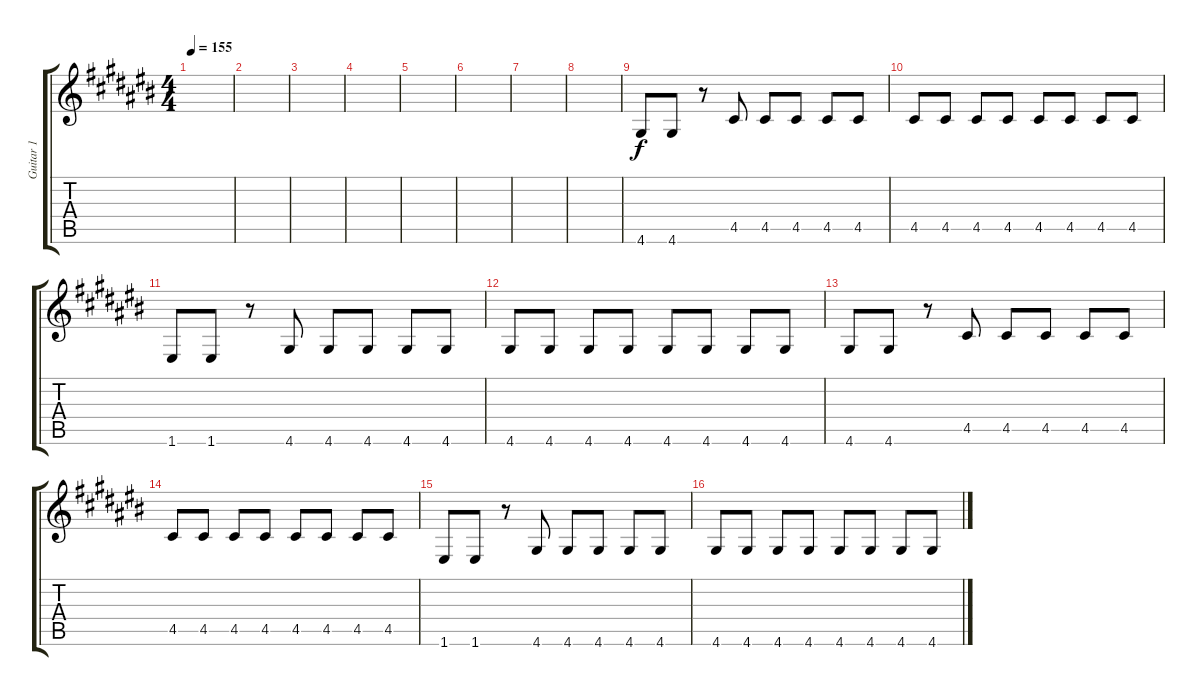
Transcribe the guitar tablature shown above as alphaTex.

\track ("Guitar 1" "Guitar 1") {instrument electricguitarclean}
\staff {score tabs}
\tuning (E4 B3 G3 D3 A2 E2) {hide}
\ts (4 4)
\tempo 155
\clef g2
\ks c#
|
|
|
|
|
|
|
|
4.6.8 4.6.8 r.8 4.5.8 4.5.8 4.5.8 4.5.8 4.5.8 |
4.5.8 4.5.8 4.5.8 4.5.8 4.5.8 4.5.8 4.5.8 4.5.8 |
1.6.8 1.6.8 r.8 4.6.8 4.6.8 4.6.8 4.6.8 4.6.8 |
4.6.8 4.6.8 4.6.8 4.6.8 4.6.8 4.6.8 4.6.8 4.6.8 |
4.6.8 4.6.8 r.8 4.5.8 4.5.8 4.5.8 4.5.8 4.5.8 |
4.5.8 4.5.8 4.5.8 4.5.8 4.5.8 4.5.8 4.5.8 4.5.8 |
1.6.8 1.6.8 r.8 4.6.8 4.6.8 4.6.8 4.6.8 4.6.8 |
4.6.8 4.6.8 4.6.8 4.6.8 4.6.8 4.6.8 4.6.8 4.6.8
